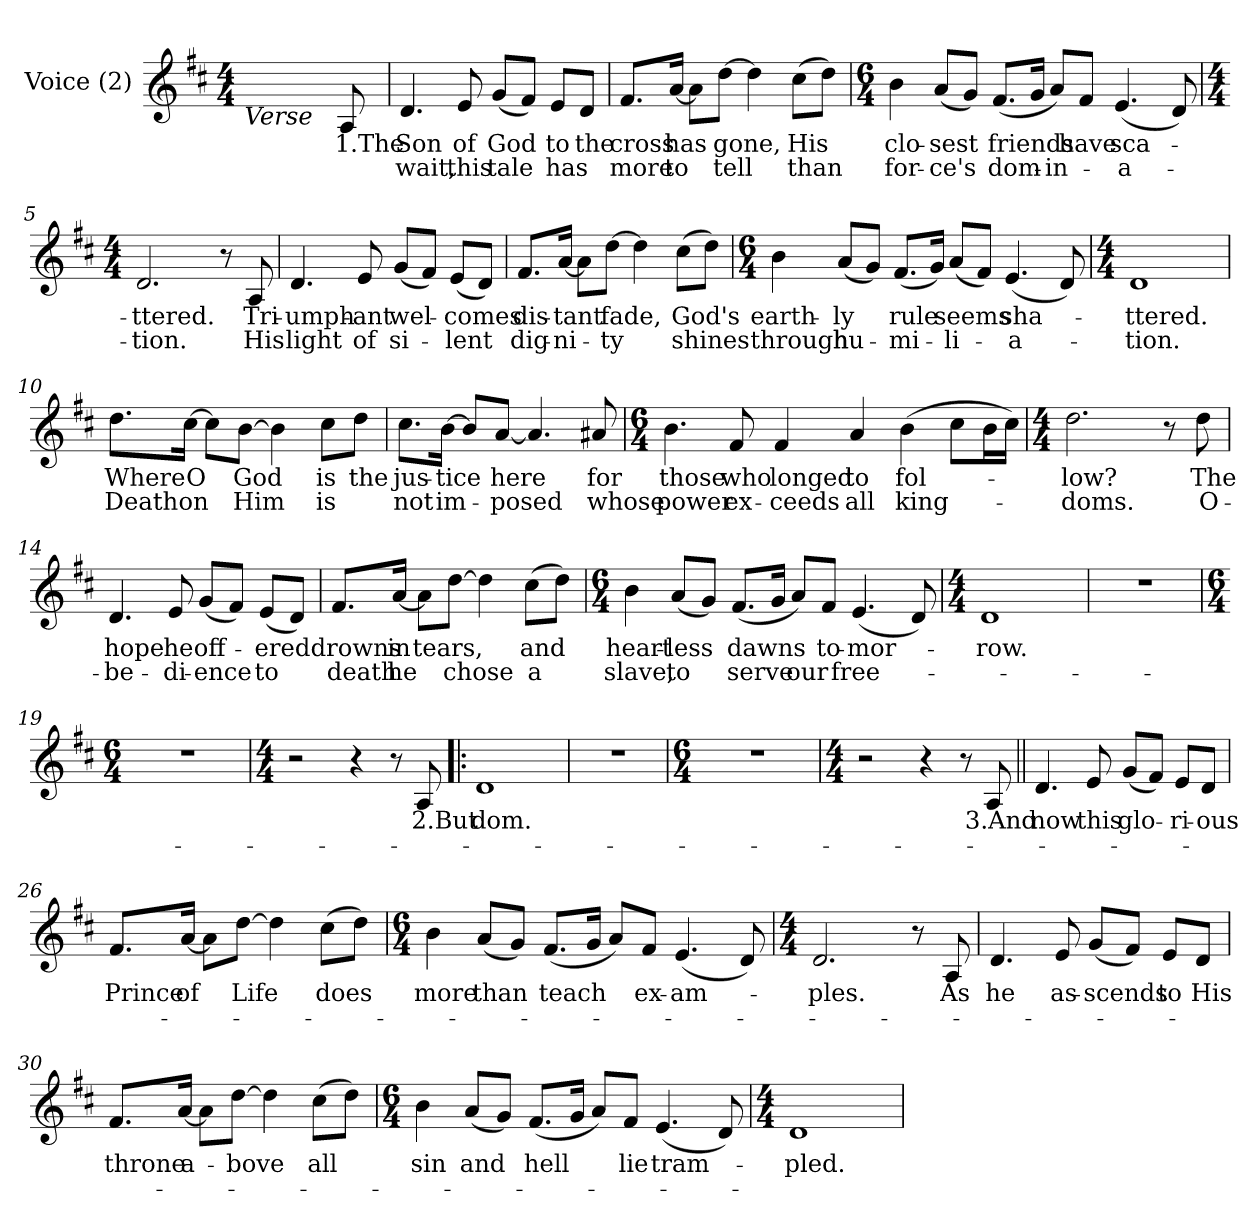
**kern	**text	**text
*part1	*part1	*part1
*staff1	*staff1	*staff1
*I"Voice (2)	*	*
*I'V	*	*
*clefG2	*	*
*k[f#c#]	*	*
*M4/4	*	*
=1	=1	=1
!LO:TX:b:i:t=Verse	!	!
2..ryy	.	.
!	!LO:LY:b	!
8A/	1.The	.
=2	=2	=2
!	!LO:LY:b	!LO:LY:b
4.d/	Son	wait,
!	!LO:LY:b	!LO:LY:b
8e/	of	this
!	!LO:LY:b	!LO:LY:b
(8g/L	God	tale
8f#/J)	.	.
!	!LO:LY:b	!LO:LY:b
8e/L	to	has
!	!LO:LY:b	!
8d/J	the	.
=3	=3	=3
!	!LO:LY:b	!LO:LY:b
8.f#/L	cross	more
!	!LO:LY:b	!LO:LY:b
[16a/Jk	has	to
8a\L]	.	.
!	!LO:LY:b	!LO:LY:b
[8dd\J	gone,	tell
4dd\]	.	.
!	!LO:LY:b	!LO:LY:b
(8cc#\L	His	than
8dd\J)	.	.
!!LO:LB:g=z
=4	=4	=4
*M6/4	*	*
!	!LO:LY:b	!LO:LY:b
4b\	clo-	for-
!	!LO:LY:b	!LO:LY:b
(8a/L	-sest	-ce's
8g/J)	.	.
!	!LO:LY:b	!LO:LY:b
(8.f#/L	friends	dom-
16g/Jk	.	.
!	!	!LO:LY:b
8a/L)	.	-in-
!	!LO:LY:b	!
8f#/J	have	.
!	!LO:LY:b	!LO:LY:b
(4.e/	sca-	-a-
8d/)	.	.
=5	=5	=5
*M4/4	*	*
!	!LO:LY:b	!LO:LY:b
2.d/	-ttered.	-tion.
8r	.	.
!	!LO:LY:b	!LO:LY:b
8A/	Tri-	His
!!LO:LB:g=z
=6	=6	=6
!	!LO:LY:b	!LO:LY:b
4.d/	-umph-	light
!	!LO:LY:b	!LO:LY:b
8e/	-ant	of
!	!LO:LY:b	!LO:LY:b
(8g/L	wel-	si-
8f#/J)	.	.
!	!LO:LY:b	!LO:LY:b
(8e/L	-comes	-lent
8d/J)	.	.
=7	=7	=7
!	!LO:LY:b	!LO:LY:b
8.f#/L	dis-	dig-
!	!LO:LY:b	!LO:LY:b
[16a/Jk	-tant	-ni-
8a\L]	.	.
!	!LO:LY:b	!LO:LY:b
[8dd\J	fade,	-ty
4dd\]	.	.
!	!LO:LY:b	!LO:LY:b
(8cc#\L	God's	shines
8dd\J)	.	.
!!LO:LB:g=z
=8	=8	=8
*M6/4	*	*
!	!LO:LY:b	!LO:LY:b
4b\	earth-	through
!	!LO:LY:b	!LO:LY:b
(8a/L	-ly	hu-
8g/J)	.	.
!	!LO:LY:b	!LO:LY:b
(8.f#/L	rule	-mi-
16g/Jk)	.	.
!	!LO:LY:b	!LO:LY:b
(8a/L	seems	-li-
8f#/J)	.	.
!	!LO:LY:b	!LO:LY:b
(4.e/	sha-	-a-
8d/)	.	.
=9	=9	=9
*M4/4	*	*
!	!LO:LY:b	!LO:LY:b
1d	-ttered.	-tion.
!!LO:LB:g=z
=10	=10	=10
!	!LO:LY:b	!LO:LY:b
8.dd\L	Where	Death
!	!LO:LY:b	!LO:LY:b
[16cc#\Jk	O	on
8cc#\L]	.	.
!	!LO:LY:b	!LO:LY:b
[8b\J	God	Him
4b\]	.	.
!	!LO:LY:b	!LO:LY:b
8cc#\L	is	is
!	!LO:LY:b	!
8dd\J	the	.
=11	=11	=11
!	!LO:LY:b	!LO:LY:b
8.cc#\L	jus-	not
!	!LO:LY:b	!LO:LY:b
[16b\Jk	-tice	im-
8b/L]	.	.
!	!LO:LY:b	!LO:LY:b
[8a/J	here	-posed
4.a/]	.	.
!	!LO:LY:b	!LO:LY:b
8a#X/	for	whose
!!LO:LB:g=z
=12	=12	=12
*M6/4	*	*
!	!LO:LY:b	!LO:LY:b
4.b\	those	power
!	!LO:LY:b	!LO:LY:b
8f#/	who	ex-
!	!LO:LY:b	!LO:LY:b
4f#/	longed	-ceeds
!	!LO:LY:b	!LO:LY:b
4a/	to	all
!	!LO:LY:b	!LO:LY:b
(4b\	fol-	king-
8cc#\L	.	.
16b\L	.	.
16cc#\JJ)	.	.
=13	=13	=13
*M4/4	*	*
!	!LO:LY:b	!LO:LY:b
2.dd\	-low?	-doms.
8r	.	.
!	!LO:LY:b	!LO:LY:b
8dd\	The	O-
=14	=14	=14
!	!LO:LY:b	!LO:LY:b
4.d/	hope	-be-
!	!LO:LY:b	!LO:LY:b
8e/	he	-di-
!	!LO:LY:b	!LO:LY:b
(8g/L	off-	-ence
8f#/J)	.	.
!	!LO:LY:b	!LO:LY:b
(8e/L	-ered	to
8d/J)	.	.
!!LO:LB:g=z
=15	=15	=15
!	!LO:LY:b	!LO:LY:b
8.f#/L	drowns	death
!	!LO:LY:b	!LO:LY:b
[16a/Jk	in	he
!	!LO:LY:b	!
8a\L]	tears,	.
!	!	!LO:LY:b
[8dd\J	.	chose
4dd\]	.	.
!	!LO:LY:b	!LO:LY:b
(8cc#\L	and	a
8dd\J)	.	.
=16	=16	=16
*M6/4	*	*
!	!LO:LY:b	!LO:LY:b
4b\	heart-	slave,
!	!LO:LY:b	!LO:LY:b
(8a/L	-less	to
8g/J)	.	.
!	!LO:LY:b	!LO:LY:b
(8.f#/L	dawns	serve
16g/Jk	.	.
!	!	!LO:LY:b
8a/L)	.	our
!	!LO:LY:b	!
8f#/J	to-	.
!	!LO:LY:b	!LO:LY:b
(4.e/	-mor-	free-
8d/)	.	.
!!LO:LB:g=z
=17	=17	=17
*M4/4	*	*
!	!LO:LY:b	!
1d	-row.	.
=18	=18	=18
1r	.	.
=19	=19	=19
*M6/4	*	*
1.r	.	.
=20	=20	=20
*M4/4	*	*
2r	.	.
4r	.	.
8r	.	.
!	!LO:LY:b	!
8A/	2.But	.
!!LO:LB:g=z
=21!|:	=21!|:	=21!|:
!	!LO:LY:b	!
1d	dom.	.
=22	=22	=22
1r	.	.
=23	=23	=23
*M6/4	*	*
1.r	.	.
!!LO:LB:g=z
=24	=24	=24
*M4/4	*	*
2r	.	.
4r	.	.
8r	.	.
!	!LO:LY:b	!
8A/	3.And	.
=25||	=25||	=25||
!	!LO:LY:b	!
4.d/	now	.
!	!LO:LY:b	!
8e/	this	.
!	!LO:LY:b	!
(8g/L	glo-	.
8f#/J)	.	.
!	!LO:LY:b	!
8e/L	-ri-	.
!	!LO:LY:b	!
8d/J	-ous	.
=26	=26	=26
!	!LO:LY:b	!
8.f#/L	Prince	.
!	!LO:LY:b	!
[16a/Jk	of	.
8a\L]	.	.
!	!LO:LY:b	!
[8dd\J	Life	.
4dd\]	.	.
!	!LO:LY:b	!
(8cc#\L	does	.
8dd\J)	.	.
!!LO:LB:g=z
=27	=27	=27
*M6/4	*	*
!	!LO:LY:b	!
4b\	more	.
!	!LO:LY:b	!
(8a/L	than	.
8g/J)	.	.
!	!LO:LY:b	!
(8.f#/L	teach	.
16g/Jk	.	.
8a/L)	.	.
!	!LO:LY:b	!
8f#/J	ex-	.
!	!LO:LY:b	!
(4.e/	-am-	.
8d/)	.	.
=28	=28	=28
*M4/4	*	*
!	!LO:LY:b	!
2.d/	-ples.	.
8r	.	.
!	!LO:LY:b	!
8A/	As	.
=29	=29	=29
!	!LO:LY:b	!
4.d/	he	.
!	!LO:LY:b	!
8e/	as-	.
!	!LO:LY:b	!
(8g/L	-scends	.
8f#/J)	.	.
!	!LO:LY:b	!
8e/L	to	.
!	!LO:LY:b	!
8d/J	His	.
!!LO:LB:g=z
=30	=30	=30
!	!LO:LY:b	!
8.f#/L	throne	.
!	!LO:LY:b	!
[16a/Jk	a-	.
8a\L]	.	.
!	!LO:LY:b	!
[8dd\J	-bove	.
4dd\]	.	.
!	!LO:LY:b	!
(8cc#\L	all	.
8dd\J)	.	.
=31	=31	=31
*M6/4	*	*
!	!LO:LY:b	!
4b\	sin	.
!	!LO:LY:b	!
(8a/L	and	.
8g/J)	.	.
!	!LO:LY:b	!
(8.f#/L	hell	.
16g/Jk	.	.
8a/L)	.	.
!	!LO:LY:b	!
8f#/J	lie	.
!	!LO:LY:b	!
(4.e/	tram-	.
8d/)	.	.
=32	=32	=32
*M4/4	*	*
!	!LO:LY:b	!
1d	-pled.	.
=	=	=
*-	*-	*-
